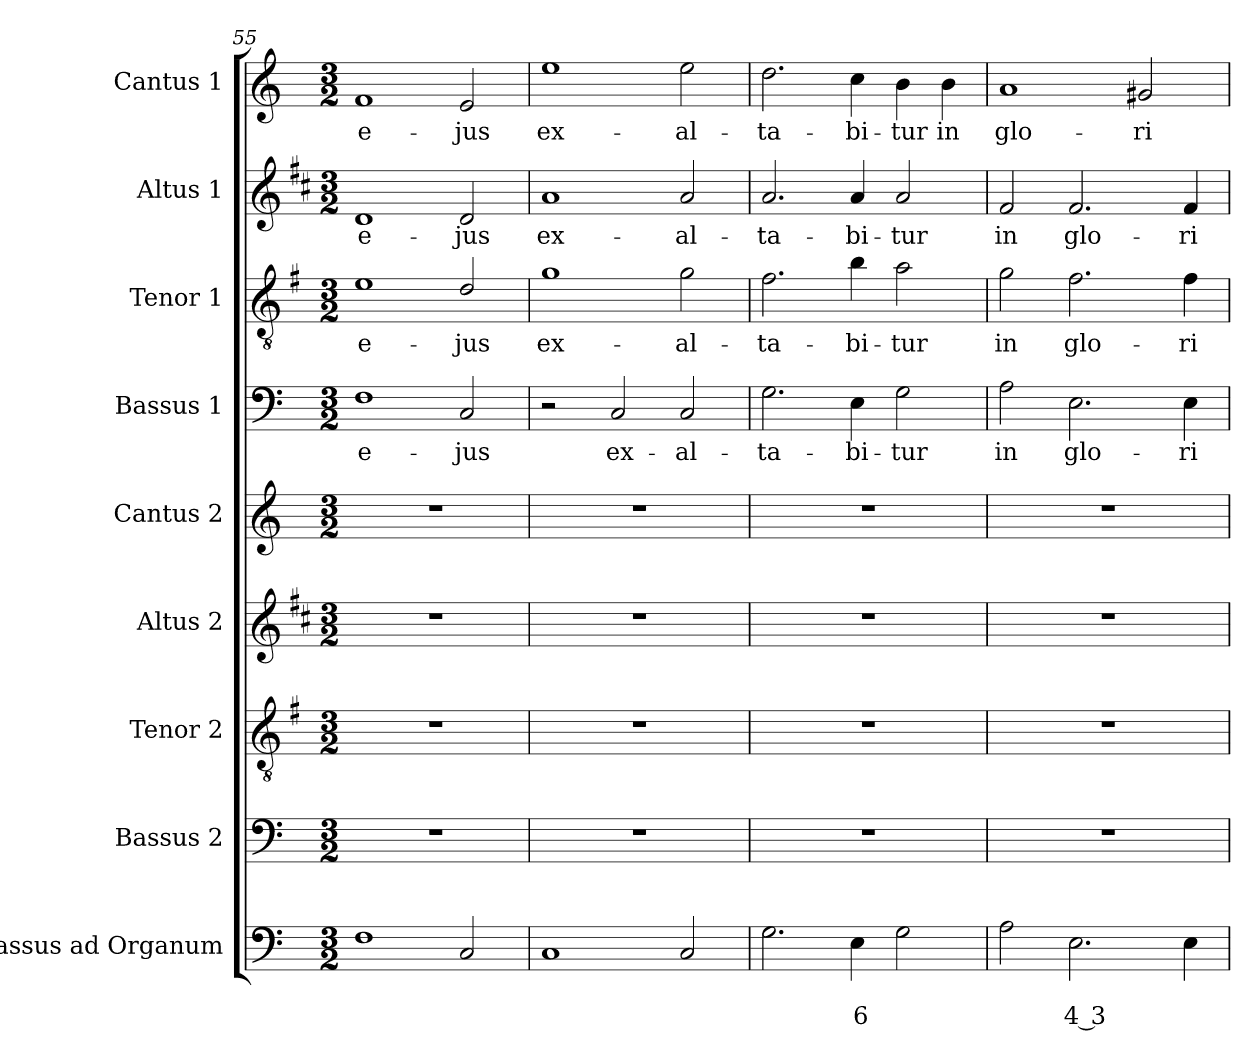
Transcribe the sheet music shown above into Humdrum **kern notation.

**kern	**text	**text	**kern	**kern	**kern	**kern	**kern	**text	**kern	**text	**kern	**text	**kern	**text
*part9	*part9	*part9	*part8	*part7	*part6	*part5	*part4	*part4	*part3	*part3	*part2	*part2	*part1	*part1
*staff9	*staff9	*staff9	*staff8	*staff7	*staff6	*staff5	*staff4	*staff4	*staff3	*staff3	*staff2	*staff2	*staff1	*staff1
*I"Bassus ad Organum	*	*	*I"Bassus 2	*I"Tenor 2	*I"Altus 2	*I"Cantus 2	*I"Bassus 1	*	*I"Tenor 1	*	*I"Altus 1	*	*I"Cantus 1	*
*I'Org	*	*	*I'B2	*I'T2	*I'A2	*I'C2	*I'B1	*	*I'T1	*	*I'A1	*	*I'C1	*
*clefF4	*	*	*clefF4	*clefGv2	*clefG2	*clefG2	*clefF4	*	*clefGv2	*	*clefG2	*	*clefG2	*
*	*	*	*	*ITrd4c7	*ITrd1c2	*	*	*	*ITrd4c7	*	*ITrd1c2	*	*	*
*k[]	*	*	*k[]	*k[]	*k[]	*k[]	*k[]	*	*k[]	*	*k[]	*	*k[]	*
*C:	*	*	*C:	*C:	*C:	*C:	*C:	*	*C:	*	*C:	*	*C:	*
*M3/2	*	*	*M3/2	*M3/2	*M3/2	*M3/2	*M3/2	*	*M3/2	*	*M3/2	*	*M3/2	*
=55	=55	=55	=55	=55	=55	=55	=55	=55	=55	=55	=55	=55	=55	=55
!	!	!	!	!	!	!	!	!LO:LY:b	!	!LO:LY:b	!	!LO:LY:b	!	!LO:LY:b
1F	.	.	1.r	1.r	1.r	1.r	1F	e-	1A	e-	1c	e-	1f	e-
!	!	!	!	!	!	!	!	!LO:LY:b	!	!LO:LY:b	!	!LO:LY:b	!	!LO:LY:b
2C/	.	.	.	.	.	.	2C/	-jus	2G/	-jus	2c/	-jus	2e/	-jus
!!LO:PB:g=z
=56	=56	=56	=56	=56	=56	=56	=56	=56	=56	=56	=56	=56	=56	=56
!	!	!	!	!	!	!	!	!	!	!LO:LY:b	!	!LO:LY:b	!	!LO:LY:b
1C	.	.	1.r	1.r	1.r	1.r	2r	.	1c	ex-	1g	ex-	1ee	ex-
!	!	!	!	!	!	!	!	!LO:LY:b	!	!	!	!	!	!
.	.	.	.	.	.	.	2C/	ex-	.	.	.	.	.	.
!	!	!	!	!	!	!	!	!LO:LY:b	!	!LO:LY:b	!	!LO:LY:b	!	!LO:LY:b
2C/	.	.	.	.	.	.	2C/	-al-	2c\	-al-	2g/	-al-	2ee\	-al-
=57	=57	=57	=57	=57	=57	=57	=57	=57	=57	=57	=57	=57	=57	=57
!	!	!	!	!	!	!	!	!LO:LY:b	!	!LO:LY:b	!	!LO:LY:b	!	!LO:LY:b
2.G\	.	.	1.r	1.r	1.r	1.r	2.G\	-ta-	2.B\	-ta-	2.g/	-ta-	2.dd\	-ta-
!	!	!LO:LY:b	!	!	!	!	!	!LO:LY:b	!	!LO:LY:b	!	!LO:LY:b	!	!LO:LY:b
4E\	.	6	.	.	.	.	4E\	-bi-	4e\	-bi-	4g/	-bi-	4cc\	-bi-
!	!	!	!	!	!	!	!	!LO:LY:b	!	!LO:LY:b	!	!LO:LY:b	!	!LO:LY:b
2G\	.	.	.	.	.	.	2G\	-tur	2d\	-tur	2g/	-tur	4b\	-tur
!	!	!	!	!	!	!	!	!	!	!	!	!	!	!LO:LY:b
.	.	.	.	.	.	.	.	.	.	.	.	.	4b\	in
=58	=58	=58	=58	=58	=58	=58	=58	=58	=58	=58	=58	=58	=58	=58
!	!	!	!	!	!	!	!	!LO:LY:b	!	!LO:LY:b	!	!LO:LY:b	!	!LO:LY:b
2A\	.	.	1.r	1.r	1.r	1.r	2A\	in	2c\	in	2e/	in	1a	glo-
!	!	!LO:LY:b	!	!	!	!	!	!LO:LY:b	!	!LO:LY:b	!	!LO:LY:b	!	!
2.E\	.	4 3	.	.	.	.	2.E\	glo-	2.B\	glo-	2.e/	glo-	.	.
!	!	!	!	!	!	!	!	!	!	!	!	!	!	!LO:LY:b
.	.	.	.	.	.	.	.	.	.	.	.	.	2g#X/	-ri-
!	!	!	!	!	!	!	!	!LO:LY:b	!	!LO:LY:b	!	!LO:LY:b	!	!
4E\	.	.	.	.	.	.	4E\	-ri-	4B\	-ri-	4e/	-ri-	.	.
=	=	=	=	=	=	=	=	=	=	=	=	=	=	=
*-	*-	*-	*-	*-	*-	*-	*-	*-	*-	*-	*-	*-	*-	*-
